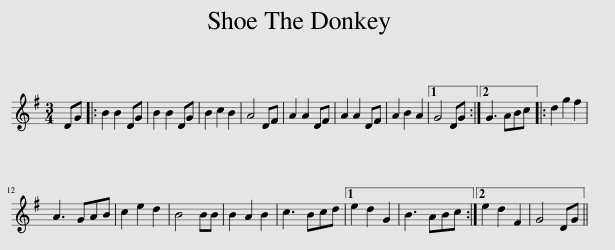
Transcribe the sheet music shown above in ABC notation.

X:1
L:1/8
M:3/4
I:linebreak $
K:G
V:1 treble
V:1
 DG |: B2 B2 DG | B2 B2 DG | B2 c2 B2 | A4 DF | %5
 A2 A2 DF | A2 A2 DF | A2 B2 A2 |1 G4 DG :|2 G3 ABc |: %10
 d2 g2 f2 |$ A3 GAB | c2 e2 d2 | B4 BB | B2 A2 B2 | %15
 c3 Bcd |1 e2 d2 G2 | B3 ABc :|2 e2 d2 F2 | G4 DG || %20
